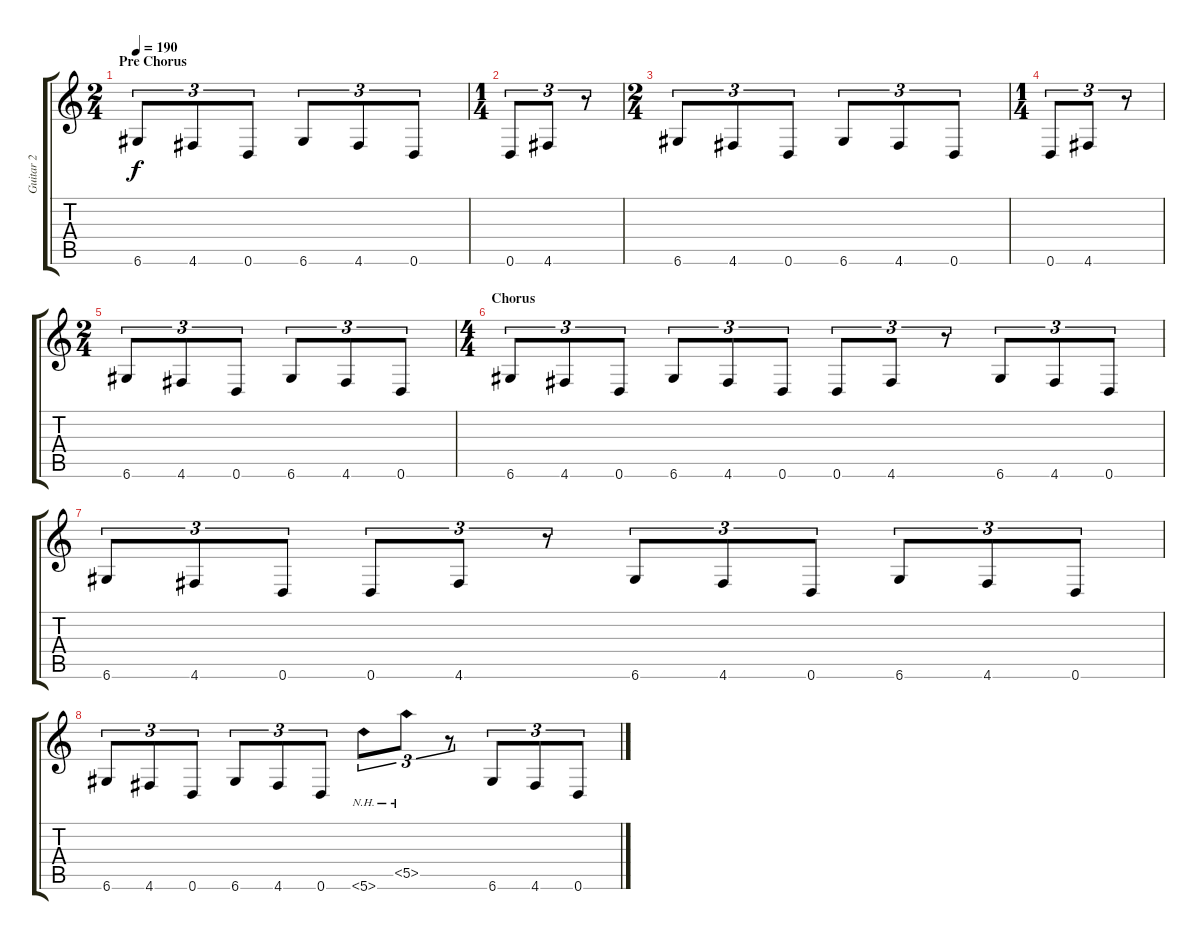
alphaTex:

\track ("Guitar 2" "Guitar 2") {instrument electricguitarmuted}
\staff {score tabs}
\tuning (E4 B3 G3 D3 A2 D2) {hide}
\ts (2 4)
\section ("" "Pre Chorus")
\tempo 190
\clef g2
\ks c
6.6.8{tu (3 2) dy f} 4.6.8{tu (3 2)} 0.6.8{tu (3 2)} 6.6.8{tu (3 2)} 4.6.8{tu (3 2)} 0.6.8{tu (3 2)} |
\ts (1 4)
0.6.8{tu (3 2)} 4.6.8{tu (3 2)} r.8{tu (3 2)} |
\ts (2 4)
6.6.8{tu (3 2)} 4.6.8{tu (3 2)} 0.6.8{tu (3 2)} 6.6.8{tu (3 2)} 4.6.8{tu (3 2)} 0.6.8{tu (3 2)} |
\ts (1 4)
0.6.8{tu (3 2)} 4.6.8{tu (3 2)} r.8{tu (3 2)} |
\ts (2 4)
6.6.8{tu (3 2)} 4.6.8{tu (3 2)} 0.6.8{tu (3 2)} 6.6.8{tu (3 2)} 4.6.8{tu (3 2)} 0.6.8{tu (3 2)} |
\ts (4 4)
\section ("" "Chorus")
6.6.8{tu (3 2)} 4.6.8{tu (3 2)} 0.6.8{tu (3 2)} 6.6.8{tu (3 2)} 4.6.8{tu (3 2)} 0.6.8{tu (3 2)} 0.6.8{tu (3 2)} 4.6.8{tu (3 2)} r.8{tu (3 2)} 6.6.8{tu (3 2)} 4.6.8{tu (3 2)} 0.6.8{tu (3 2)} |
6.6.8{tu (3 2)} 4.6.8{tu (3 2)} 0.6.8{tu (3 2)} 0.6.8{tu (3 2)} 4.6.8{tu (3 2)} r.8{tu (3 2)} 6.6.8{tu (3 2)} 4.6.8{tu (3 2)} 0.6.8{tu (3 2)} 6.6.8{tu (3 2)} 4.6.8{tu (3 2)} 0.6.8{tu (3 2)} |
6.6.8{tu (3 2)} 4.6.8{tu (3 2)} 0.6.8{tu (3 2)} 6.6.8{tu (3 2)} 4.6.8{tu (3 2)} 0.6.8{tu (3 2)} 5.6{nh}.8{tu (3 2)} 5.5{nh}.8{tu (3 2)} r.8{tu (3 2)} 6.6.8{tu (3 2)} 4.6.8{tu (3 2)} 0.6.8{tu (3 2)}
